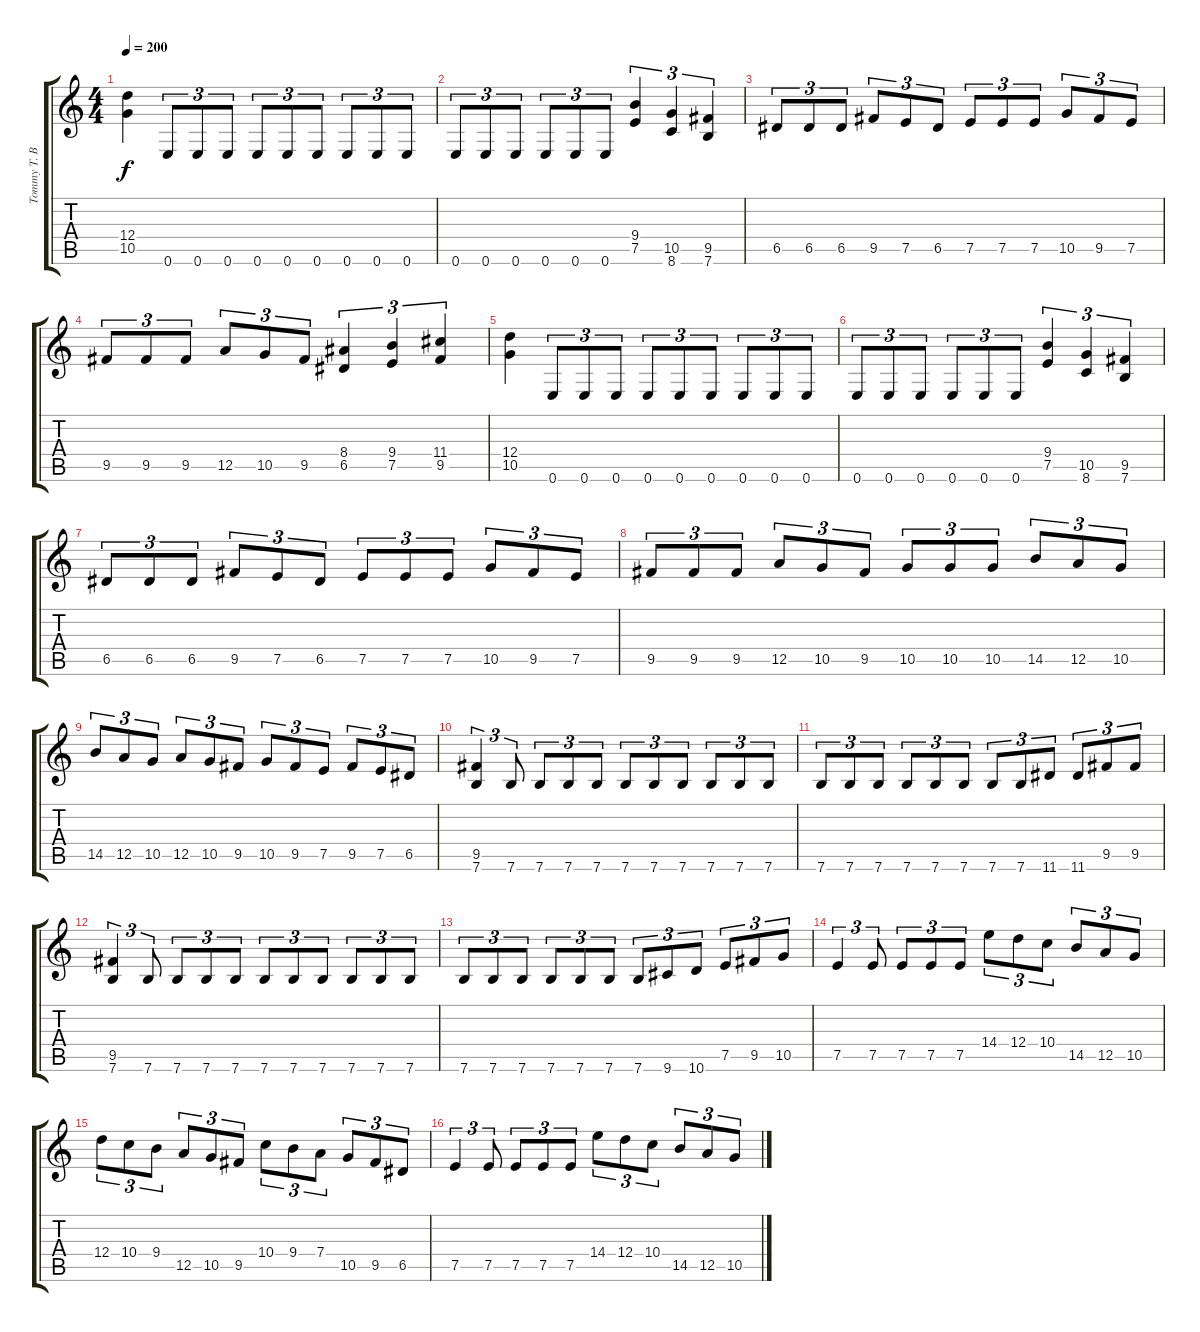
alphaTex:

\track ("Tommy T. Baron (RHYTHM)" "Tommy T. B") {instrument overdrivenguitar}
\staff {score tabs}
\tuning (E4 B3 G3 D3 A2 E2) {hide}
\ts (4 4)
\tempo 200
\clef g2
\ks c
(12.4 10.5).4{dy f} 0.6.8{tu (3 2)} 0.6.8{tu (3 2)} 0.6.8{tu (3 2)} 0.6.8{tu (3 2)} 0.6.8{tu (3 2)} 0.6.8{tu (3 2)} 0.6.8{tu (3 2)} 0.6.8{tu (3 2)} 0.6.8{tu (3 2)} |
0.6.8{tu (3 2)} 0.6.8{tu (3 2)} 0.6.8{tu (3 2)} 0.6.8{tu (3 2)} 0.6.8{tu (3 2)} 0.6.8{tu (3 2)} (9.4 7.5).4{tu (3 2)} (10.5 8.6).4{tu (3 2)} (9.5 7.6).4{tu (3 2)} |
6.5.8{tu (3 2)} 6.5.8{tu (3 2)} 6.5.8{tu (3 2)} 9.5.8{tu (3 2)} 7.5.8{tu (3 2)} 6.5.8{tu (3 2)} 7.5.8{tu (3 2)} 7.5.8{tu (3 2)} 7.5.8{tu (3 2)} 10.5.8{tu (3 2)} 9.5.8{tu (3 2)} 7.5.8{tu (3 2)} |
9.5.8{tu (3 2)} 9.5.8{tu (3 2)} 9.5.8{tu (3 2)} 12.5.8{tu (3 2)} 10.5.8{tu (3 2)} 9.5.8{tu (3 2)} (8.4 6.5).4{tu (3 2)} (9.4 7.5).4{tu (3 2)} (11.4 9.5).4{tu (3 2)} |
(12.4 10.5).4 0.6.8{tu (3 2)} 0.6.8{tu (3 2)} 0.6.8{tu (3 2)} 0.6.8{tu (3 2)} 0.6.8{tu (3 2)} 0.6.8{tu (3 2)} 0.6.8{tu (3 2)} 0.6.8{tu (3 2)} 0.6.8{tu (3 2)} |
0.6.8{tu (3 2)} 0.6.8{tu (3 2)} 0.6.8{tu (3 2)} 0.6.8{tu (3 2)} 0.6.8{tu (3 2)} 0.6.8{tu (3 2)} (9.4 7.5).4{tu (3 2)} (10.5 8.6).4{tu (3 2)} (9.5 7.6).4{tu (3 2)} |
6.5.8{tu (3 2)} 6.5.8{tu (3 2)} 6.5.8{tu (3 2)} 9.5.8{tu (3 2)} 7.5.8{tu (3 2)} 6.5.8{tu (3 2)} 7.5.8{tu (3 2)} 7.5.8{tu (3 2)} 7.5.8{tu (3 2)} 10.5.8{tu (3 2)} 9.5.8{tu (3 2)} 7.5.8{tu (3 2)} |
9.5.8{tu (3 2)} 9.5.8{tu (3 2)} 9.5.8{tu (3 2)} 12.5.8{tu (3 2)} 10.5.8{tu (3 2)} 9.5.8{tu (3 2)} 10.5.8{tu (3 2)} 10.5.8{tu (3 2)} 10.5.8{tu (3 2)} 14.5.8{tu (3 2)} 12.5.8{tu (3 2)} 10.5.8{tu (3 2)} |
14.5.8{tu (3 2)} 12.5.8{tu (3 2)} 10.5.8{tu (3 2)} 12.5.8{tu (3 2)} 10.5.8{tu (3 2)} 9.5.8{tu (3 2)} 10.5.8{tu (3 2)} 9.5.8{tu (3 2)} 7.5.8{tu (3 2)} 9.5.8{tu (3 2)} 7.5.8{tu (3 2)} 6.5.8{tu (3 2)} |
(9.5 7.6).4{tu (3 2)} 7.6.8{tu (3 2)} 7.6.8{tu (3 2)} 7.6.8{tu (3 2)} 7.6.8{tu (3 2)} 7.6.8{tu (3 2)} 7.6.8{tu (3 2)} 7.6.8{tu (3 2)} 7.6.8{tu (3 2)} 7.6.8{tu (3 2)} 7.6.8{tu (3 2)} |
7.6.8{tu (3 2)} 7.6.8{tu (3 2)} 7.6.8{tu (3 2)} 7.6.8{tu (3 2)} 7.6.8{tu (3 2)} 7.6.8{tu (3 2)} 7.6.8{tu (3 2)} 7.6.8{tu (3 2)} 11.6.8{tu (3 2)} 11.6.8{tu (3 2)} 9.5.8{tu (3 2)} 9.5.8{tu (3 2)} |
(9.5 7.6).4{tu (3 2)} 7.6.8{tu (3 2)} 7.6.8{tu (3 2)} 7.6.8{tu (3 2)} 7.6.8{tu (3 2)} 7.6.8{tu (3 2)} 7.6.8{tu (3 2)} 7.6.8{tu (3 2)} 7.6.8{tu (3 2)} 7.6.8{tu (3 2)} 7.6.8{tu (3 2)} |
7.6.8{tu (3 2)} 7.6.8{tu (3 2)} 7.6.8{tu (3 2)} 7.6.8{tu (3 2)} 7.6.8{tu (3 2)} 7.6.8{tu (3 2)} 7.6.8{tu (3 2)} 9.6.8{tu (3 2)} 10.6.8{tu (3 2)} 7.5.8{tu (3 2)} 9.5.8{tu (3 2)} 10.5.8{tu (3 2)} |
7.5.4{tu (3 2)} 7.5.8{tu (3 2)} 7.5.8{tu (3 2)} 7.5.8{tu (3 2)} 7.5.8{tu (3 2)} 14.4.8{tu (3 2)} 12.4.8{tu (3 2)} 10.4.8{tu (3 2)} 14.5.8{tu (3 2)} 12.5.8{tu (3 2)} 10.5.8{tu (3 2)} |
12.4.8{tu (3 2)} 10.4.8{tu (3 2)} 9.4.8{tu (3 2)} 12.5.8{tu (3 2)} 10.5.8{tu (3 2)} 9.5.8{tu (3 2)} 10.4.8{tu (3 2)} 9.4.8{tu (3 2)} 7.4.8{tu (3 2)} 10.5.8{tu (3 2)} 9.5.8{tu (3 2)} 6.5.8{tu (3 2)} |
7.5.4{tu (3 2)} 7.5.8{tu (3 2)} 7.5.8{tu (3 2)} 7.5.8{tu (3 2)} 7.5.8{tu (3 2)} 14.4.8{tu (3 2)} 12.4.8{tu (3 2)} 10.4.8{tu (3 2)} 14.5.8{tu (3 2)} 12.5.8{tu (3 2)} 10.5.8{tu (3 2)}
